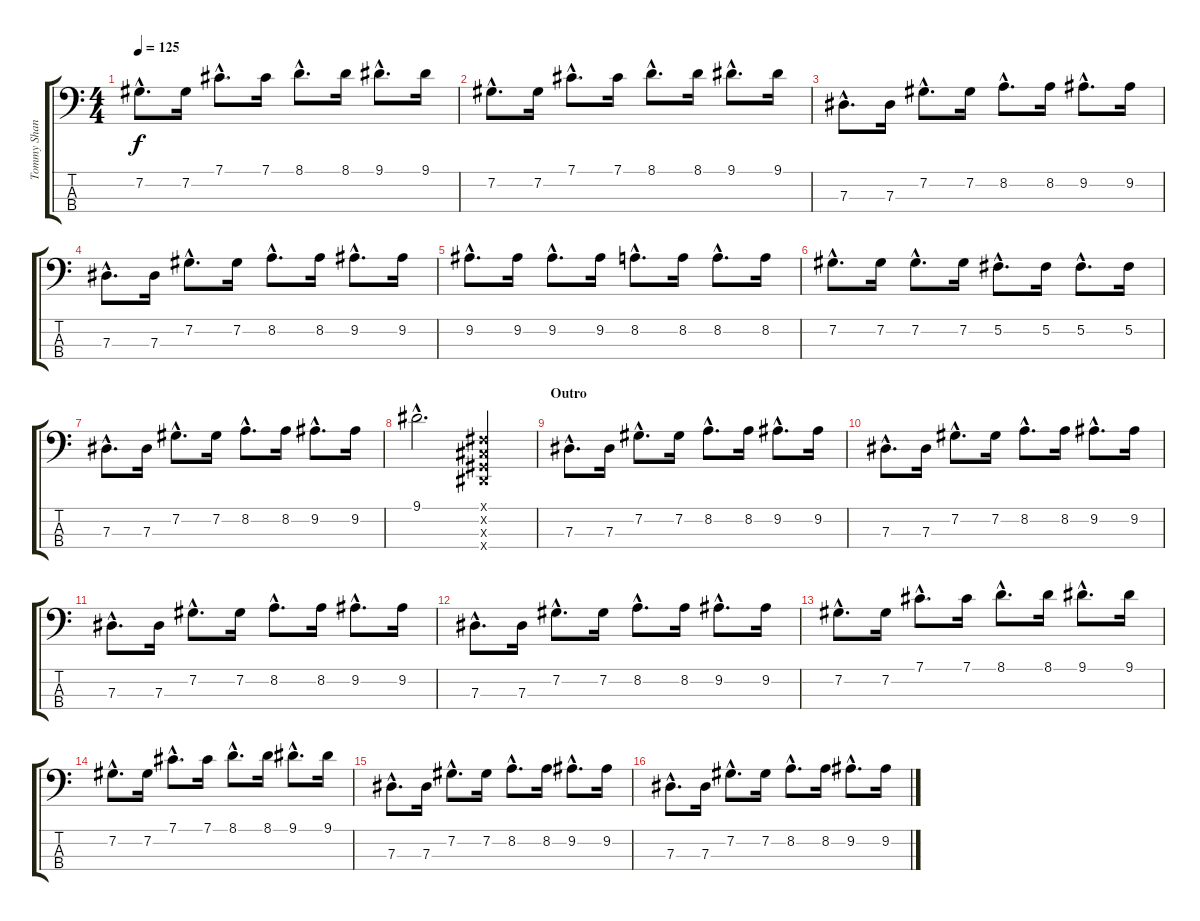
\track ("Tommy Shannon" "Tommy Shan") {instrument fretlessbass}
\staff {score tabs}
\tuning (Gb2 Db2 Ab1 Eb1) {hide}
\ts (4 4)
\tempo 125
\clef f4
\ks c
7.2{hac}.8{d dy f} 7.2.16 7.1{hac}.8{d} 7.1.16 8.1{hac}.8{d} 8.1.16 9.1{hac}.8{d} 9.1.16 |
7.2{hac}.8{d} 7.2.16 7.1{hac}.8{d} 7.1.16 8.1{hac}.8{d} 8.1.16 9.1{hac}.8{d} 9.1.16 |
7.3{hac}.8{d} 7.3.16 7.2{hac}.8{d} 7.2.16 8.2{hac}.8{d} 8.2.16 9.2{hac}.8{d} 9.2.16 |
7.3{hac}.8{d} 7.3.16 7.2{hac}.8{d} 7.2.16 8.2{hac}.8{d} 8.2.16 9.2{hac}.8{d} 9.2.16 |
9.2{hac}.8{d} 9.2.16 9.2{hac}.8{d} 9.2.16 8.2{hac}.8{d} 8.2.16 8.2{hac}.8{d} 8.2.16 |
7.2{hac}.8{d} 7.2.16 7.2{hac}.8{d} 7.2.16 5.2{hac}.8{d} 5.2.16 5.2{hac}.8{d} 5.2.16 |
7.3{hac}.8{d} 7.3.16 7.2{hac}.8{d} 7.2.16 8.2{hac}.8{d} 8.2.16 9.2{hac}.8{d} 9.2.16 |
9.1{hac}.2{d} (0.1{x} 0.2{x} 0.3{x} 0.4{x}).4 |
\section ("" "Outro")
7.3{hac}.8{d} 7.3.16 7.2{hac}.8{d} 7.2.16 8.2{hac}.8{d} 8.2.16 9.2{hac}.8{d} 9.2.16 |
7.3{hac}.8{d} 7.3.16 7.2{hac}.8{d} 7.2.16 8.2{hac}.8{d} 8.2.16 9.2{hac}.8{d} 9.2.16 |
7.3{hac}.8{d} 7.3.16 7.2{hac}.8{d} 7.2.16 8.2{hac}.8{d} 8.2.16 9.2{hac}.8{d} 9.2.16 |
7.3{hac}.8{d} 7.3.16 7.2{hac}.8{d} 7.2.16 8.2{hac}.8{d} 8.2.16 9.2{hac}.8{d} 9.2.16 |
7.2{hac}.8{d} 7.2.16 7.1{hac}.8{d} 7.1.16 8.1{hac}.8{d} 8.1.16 9.1{hac}.8{d} 9.1.16 |
7.2{hac}.8{d} 7.2.16 7.1{hac}.8{d} 7.1.16 8.1{hac}.8{d} 8.1.16 9.1{hac}.8{d} 9.1.16 |
7.3{hac}.8{d} 7.3.16 7.2{hac}.8{d} 7.2.16 8.2{hac}.8{d} 8.2.16 9.2{hac}.8{d} 9.2.16 |
7.3{hac}.8{d} 7.3.16 7.2{hac}.8{d} 7.2.16 8.2{hac}.8{d} 8.2.16 9.2{hac}.8{d} 9.2.16
